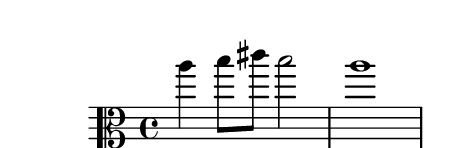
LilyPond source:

\version "2.14.1"
\include "event-listener.ly"
\include "italiano.ly" 

\paper {
   paper-width = 8.0\cm
   line-width = 8.0\cm
   paper-height = 2.5\cm
   make-footer=##f
}

global = {
  \clef treble

  \time 4/4
}

notes = \relative do' {do4 re8 mi re2 do1 }

\transpose do la'{\clef alto \notes}
